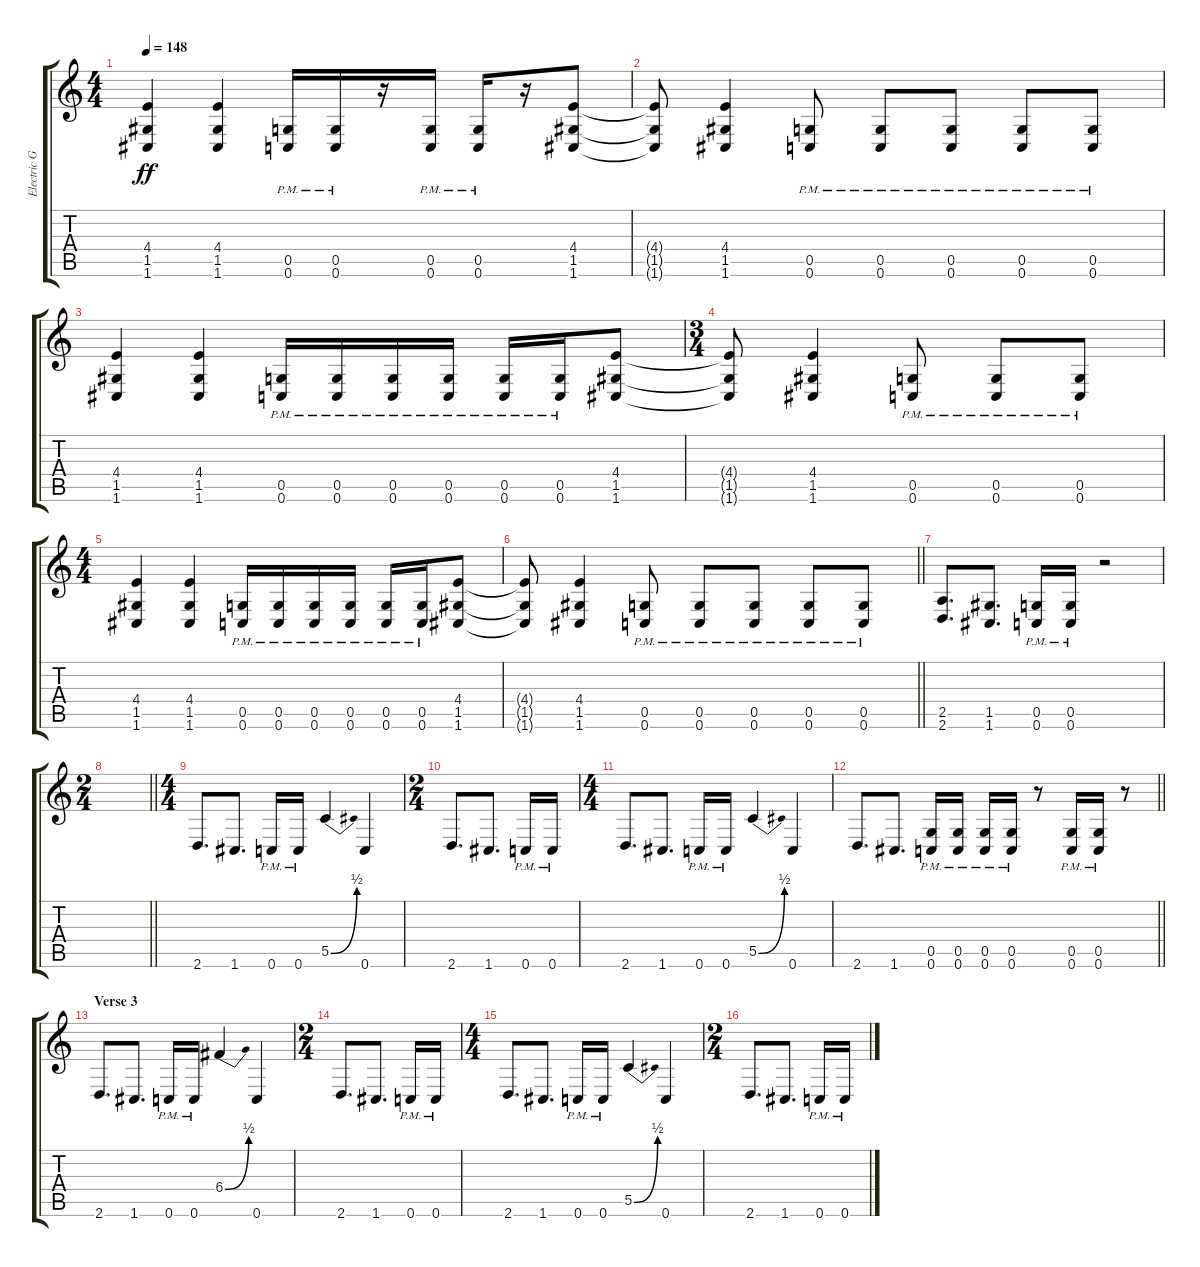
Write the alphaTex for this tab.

\track ("Electric Guitar 2" "Electric G") {instrument overdrivenguitar}
\staff {score tabs}
\tuning (D4 A3 F3 C3 G2 C2) {hide}
\ts (4 4)
\tempo 148
\clef g2
\ks c
(4.4 1.5 1.6).4{dy ff} (4.4 1.5 1.6).4 (0.5{pm} 0.6{pm}).16 (0.5{pm} 0.6{pm}).16 r.16 (0.5{pm} 0.6{pm}).16 (0.5{pm} 0.6{pm}).16 r.16 (4.4 1.5 1.6).8 |
(4.4{t} 1.5{t} 1.6{t}).8 (4.4 1.5 1.6).4 (0.5{pm} 0.6{pm}).8 (0.5{pm} 0.6{pm}).8 (0.5{pm} 0.6{pm}).8 (0.5{pm} 0.6{pm}).8 (0.5{pm} 0.6{pm}).8 |
(4.4 1.5 1.6).4 (4.4 1.5 1.6).4 (0.5{pm} 0.6{pm}).16 (0.5{pm} 0.6{pm}).16 (0.5{pm} 0.6{pm}).16 (0.5{pm} 0.6{pm}).16 (0.5{pm} 0.6{pm}).16 (0.5{pm} 0.6{pm}).16 (4.4 1.5 1.6).8 |
\ts (3 4)
(4.4{t} 1.5{t} 1.6{t}).8 (4.4 1.5 1.6).4 (0.5{pm} 0.6{pm}).8 (0.5{pm} 0.6{pm}).8 (0.5{pm} 0.6{pm}).8 |
\ts (4 4)
(4.4 1.5 1.6).4 (4.4 1.5 1.6).4 (0.5{pm} 0.6{pm}).16 (0.5{pm} 0.6{pm}).16 (0.5{pm} 0.6{pm}).16 (0.5{pm} 0.6{pm}).16 (0.5{pm} 0.6{pm}).16 (0.5{pm} 0.6{pm}).16 (4.4 1.5 1.6).8 |
\barLineRight lightlight
(4.4{t} 1.5{t} 1.6{t}).8 (4.4 1.5 1.6).4 (0.5{pm} 0.6{pm}).8 (0.5{pm} 0.6{pm}).8 (0.5{pm} 0.6{pm}).8 (0.5{pm} 0.6{pm}).8 (0.5{pm} 0.6{pm}).8 |
\section ("" "")
(2.5 2.6).8{d} (1.5 1.6).8{d} (0.5{pm} 0.6{pm}).16 (0.5{pm} 0.6{pm}).16 r.2 |
\ts (2 4)
\barLineRight lightlight
|
\ts (4 4)
\section ("" "")
2.6.8{d} 1.6.8{d} 0.6{pm}.16 0.6{pm}.16 5.5{be (bend 0 0 60 2)}.4 0.6.4 |
\ts (2 4)
2.6.8{d} 1.6.8{d} 0.6{pm}.16 0.6{pm}.16 |
\ts (4 4)
2.6.8{d} 1.6.8{d} 0.6{pm}.16 0.6{pm}.16 5.5{be (bend 0 0 60 2)}.4 0.6.4 |
\barLineRight lightlight
2.6.8{d} 1.6.8{d} (0.5{pm} 0.6{pm}).16 (0.5{pm} 0.6{pm}).16 (0.5{pm} 0.6{pm}).16 (0.5{pm} 0.6{pm}).16 r.8 (0.5{pm} 0.6{pm}).16 (0.5{pm} 0.6{pm}).16 r.8 |
\section ("" "Verse 3")
2.6.8{d} 1.6.8{d} 0.6{pm}.16 0.6{pm}.16 6.4{be (bend 0 0 60 2)}.4 0.6.4 |
\ts (2 4)
2.6.8{d} 1.6.8{d} 0.6{pm}.16 0.6{pm}.16 |
\ts (4 4)
2.6.8{d} 1.6.8{d} 0.6{pm}.16 0.6{pm}.16 5.5{be (bend 0 0 60 2)}.4 0.6.4 |
\ts (2 4)
2.6.8{d} 1.6.8{d} 0.6{pm}.16 0.6{pm}.16
